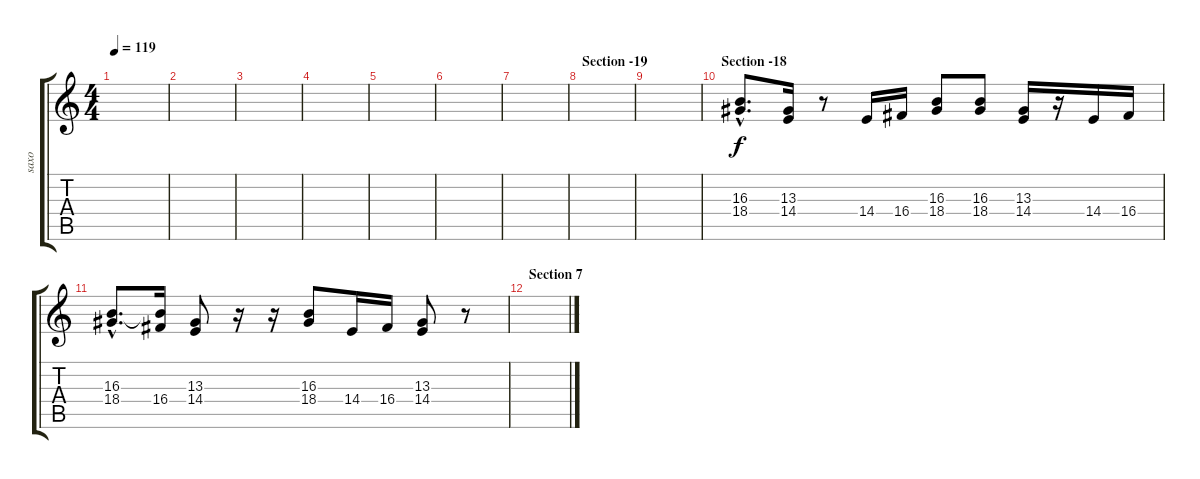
\track ("saxo" "saxo") {instrument tenorsax}
\staff {score tabs}
\tuning (E4 B3 G3 D3 A2 E2) {hide}
\ts (4 4)
\tempo 119
\clef g2
\ks c
|
|
|
|
|
|
|
\section ("" "Section -19")
|
|
\section ("" "Section -18")
(16.3{hac} 18.4{hac}).8{d} (13.3 14.4).16 r.8 14.4.16 16.4.16 (16.3 18.4).8 (16.3 18.4).8 (13.3 14.4).16 r.16 14.4.16 16.4.16 |
(16.3{hac} 18.4{hac}).8{d} (16.3{t} 16.4).16 (13.3 14.4).8 r.16 r.16 (16.3 18.4).8 14.4.16 16.4.16 (13.3 14.4).8 r.8 |
\section ("" "Section 7")
